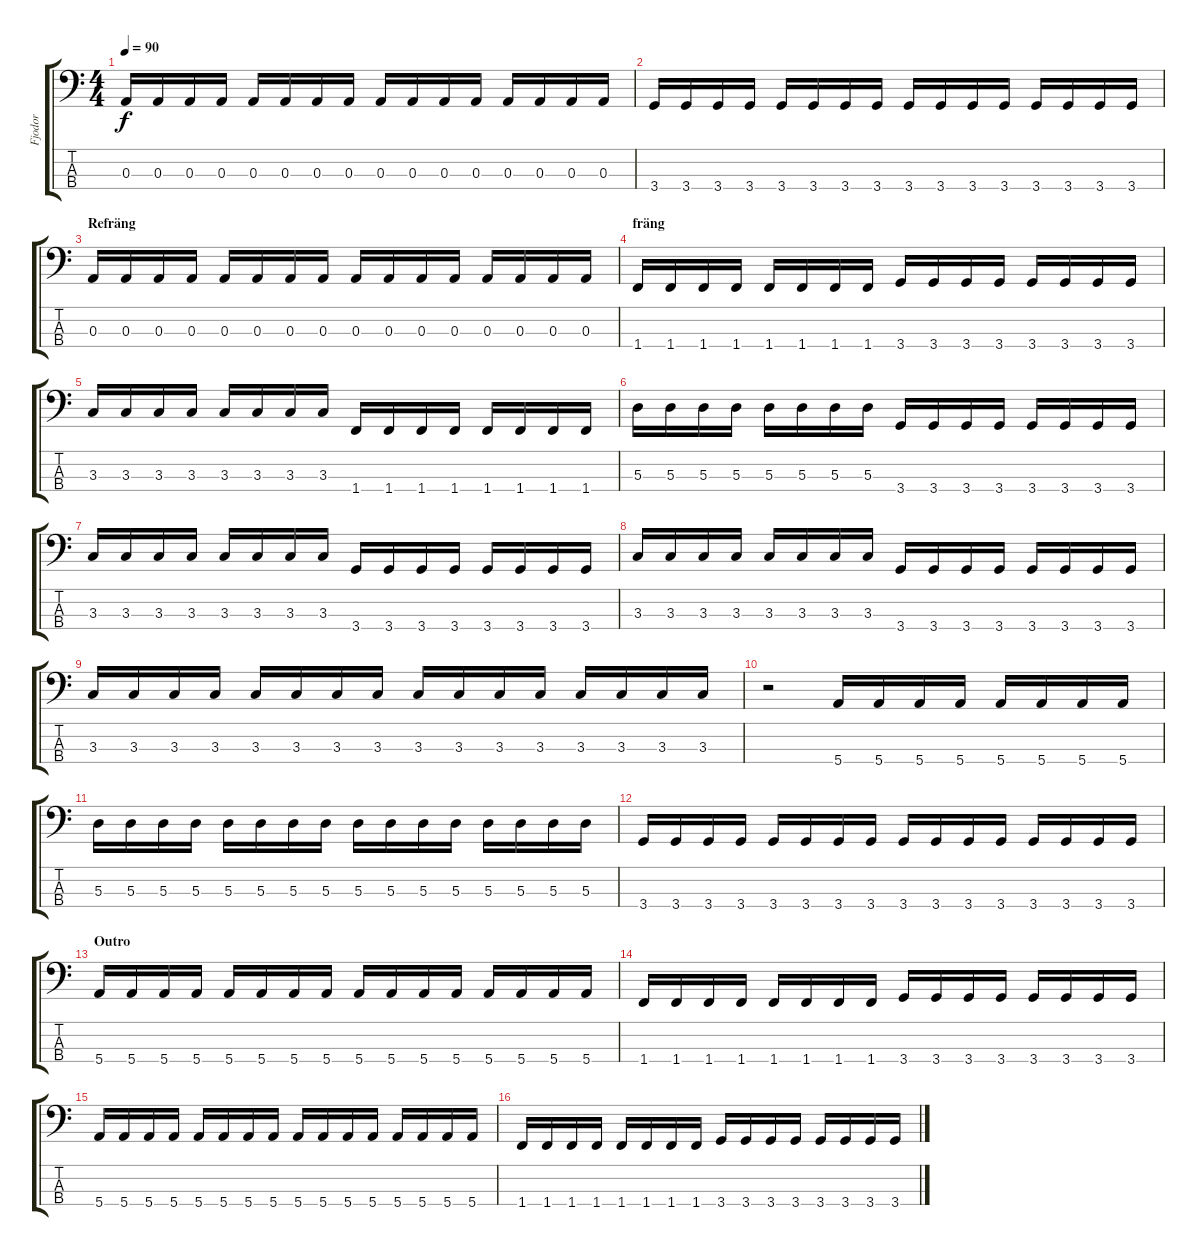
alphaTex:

\track ("Fjodor" "Fjodor") {instrument electricbassfinger}
\staff {score tabs}
\tuning (G2 D2 A1 E1) {hide}
\ts (4 4)
\tempo 90
\clef f4
\ks c
0.3.16{dy f} 0.3.16 0.3.16 0.3.16 0.3.16 0.3.16 0.3.16 0.3.16 0.3.16 0.3.16 0.3.16 0.3.16 0.3.16 0.3.16 0.3.16 0.3.16 |
3.4.16 3.4.16 3.4.16 3.4.16 3.4.16 3.4.16 3.4.16 3.4.16 3.4.16 3.4.16 3.4.16 3.4.16 3.4.16 3.4.16 3.4.16 3.4.16 |
\section ("" "Refräng")
0.3.16 0.3.16 0.3.16 0.3.16 0.3.16 0.3.16 0.3.16 0.3.16 0.3.16 0.3.16 0.3.16 0.3.16 0.3.16 0.3.16 0.3.16 0.3.16 |
\section ("" "fräng")
1.4.16 1.4.16 1.4.16 1.4.16 1.4.16 1.4.16 1.4.16 1.4.16 3.4.16 3.4.16 3.4.16 3.4.16 3.4.16 3.4.16 3.4.16 3.4.16 |
3.3.16 3.3.16 3.3.16 3.3.16 3.3.16 3.3.16 3.3.16 3.3.16 1.4.16 1.4.16 1.4.16 1.4.16 1.4.16 1.4.16 1.4.16 1.4.16 |
5.3.16 5.3.16 5.3.16 5.3.16 5.3.16 5.3.16 5.3.16 5.3.16 3.4.16 3.4.16 3.4.16 3.4.16 3.4.16 3.4.16 3.4.16 3.4.16 |
3.3.16 3.3.16 3.3.16 3.3.16 3.3.16 3.3.16 3.3.16 3.3.16 3.4.16 3.4.16 3.4.16 3.4.16 3.4.16 3.4.16 3.4.16 3.4.16 |
3.3.16 3.3.16 3.3.16 3.3.16 3.3.16 3.3.16 3.3.16 3.3.16 3.4.16 3.4.16 3.4.16 3.4.16 3.4.16 3.4.16 3.4.16 3.4.16 |
3.3.16 3.3.16 3.3.16 3.3.16 3.3.16 3.3.16 3.3.16 3.3.16 3.3.16 3.3.16 3.3.16 3.3.16 3.3.16 3.3.16 3.3.16 3.3.16 |
r.2 5.4.16 5.4.16 5.4.16 5.4.16 5.4.16 5.4.16 5.4.16 5.4.16 |
5.3.16 5.3.16 5.3.16 5.3.16 5.3.16 5.3.16 5.3.16 5.3.16 5.3.16 5.3.16 5.3.16 5.3.16 5.3.16 5.3.16 5.3.16 5.3.16 |
3.4.16 3.4.16 3.4.16 3.4.16 3.4.16 3.4.16 3.4.16 3.4.16 3.4.16 3.4.16 3.4.16 3.4.16 3.4.16 3.4.16 3.4.16 3.4.16 |
\section ("" "Outro")
5.4.16 5.4.16 5.4.16 5.4.16 5.4.16 5.4.16 5.4.16 5.4.16 5.4.16 5.4.16 5.4.16 5.4.16 5.4.16 5.4.16 5.4.16 5.4.16 |
1.4.16 1.4.16 1.4.16 1.4.16 1.4.16 1.4.16 1.4.16 1.4.16 3.4.16 3.4.16 3.4.16 3.4.16 3.4.16 3.4.16 3.4.16 3.4.16 |
5.4.16 5.4.16 5.4.16 5.4.16 5.4.16 5.4.16 5.4.16 5.4.16 5.4.16 5.4.16 5.4.16 5.4.16 5.4.16 5.4.16 5.4.16 5.4.16 |
1.4.16 1.4.16 1.4.16 1.4.16 1.4.16 1.4.16 1.4.16 1.4.16 3.4.16 3.4.16 3.4.16 3.4.16 3.4.16 3.4.16 3.4.16 3.4.16
